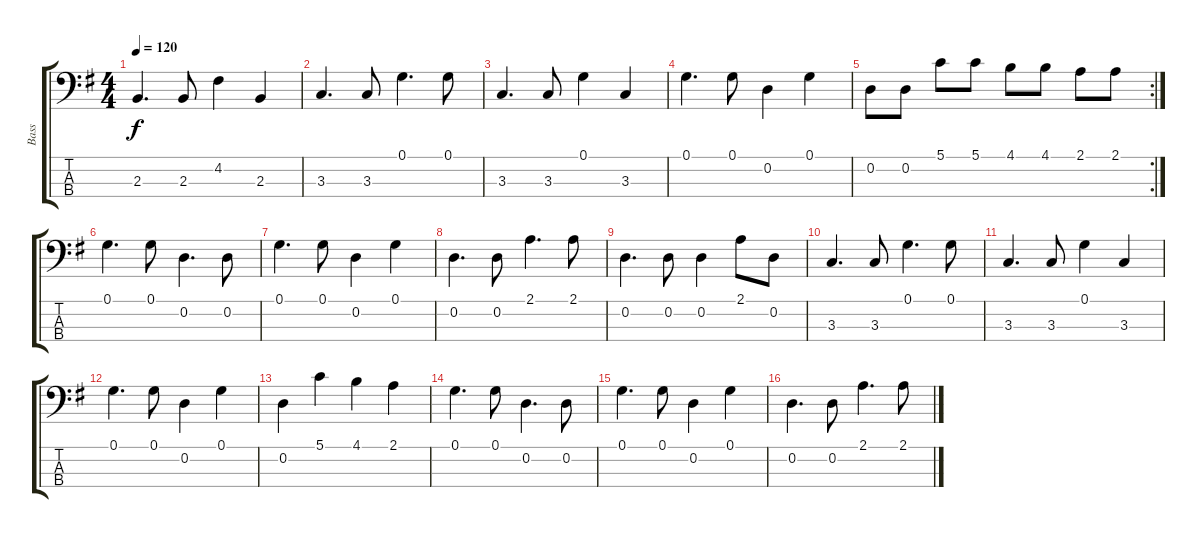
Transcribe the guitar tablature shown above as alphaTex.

\track ("Bass" "Bass") {instrument electricbassfinger}
\staff {score tabs}
\tuning (G2 D2 A1 E1) {hide}
\ts (4 4)
\tempo 120
\clef f4
\ks g
2.3.4{d dy f} 2.3.8 4.2.4 2.3.4 |
3.3.4{d} 3.3.8 0.1.4{d} 0.1.8 |
3.3.4{d} 3.3.8 0.1.4 3.3.4 |
0.1.4{d} 0.1.8 0.2.4 0.1.4 |
\rc 2
0.2.8 0.2.8 5.1.8 5.1.8 4.1.8 4.1.8 2.1.8 2.1.8 |
0.1.4{d} 0.1.8 0.2.4{d} 0.2.8 |
0.1.4{d} 0.1.8 0.2.4 0.1.4 |
0.2.4{d} 0.2.8 2.1.4{d} 2.1.8 |
0.2.4{d} 0.2.8 0.2.4 2.1.8 0.2.8 |
3.3.4{d} 3.3.8 0.1.4{d} 0.1.8 |
3.3.4{d} 3.3.8 0.1.4 3.3.4 |
0.1.4{d} 0.1.8 0.2.4 0.1.4 |
0.2.4 5.1.4 4.1.4 2.1.4 |
0.1.4{d} 0.1.8 0.2.4{d} 0.2.8 |
0.1.4{d} 0.1.8 0.2.4 0.1.4 |
0.2.4{d} 0.2.8 2.1.4{d} 2.1.8
